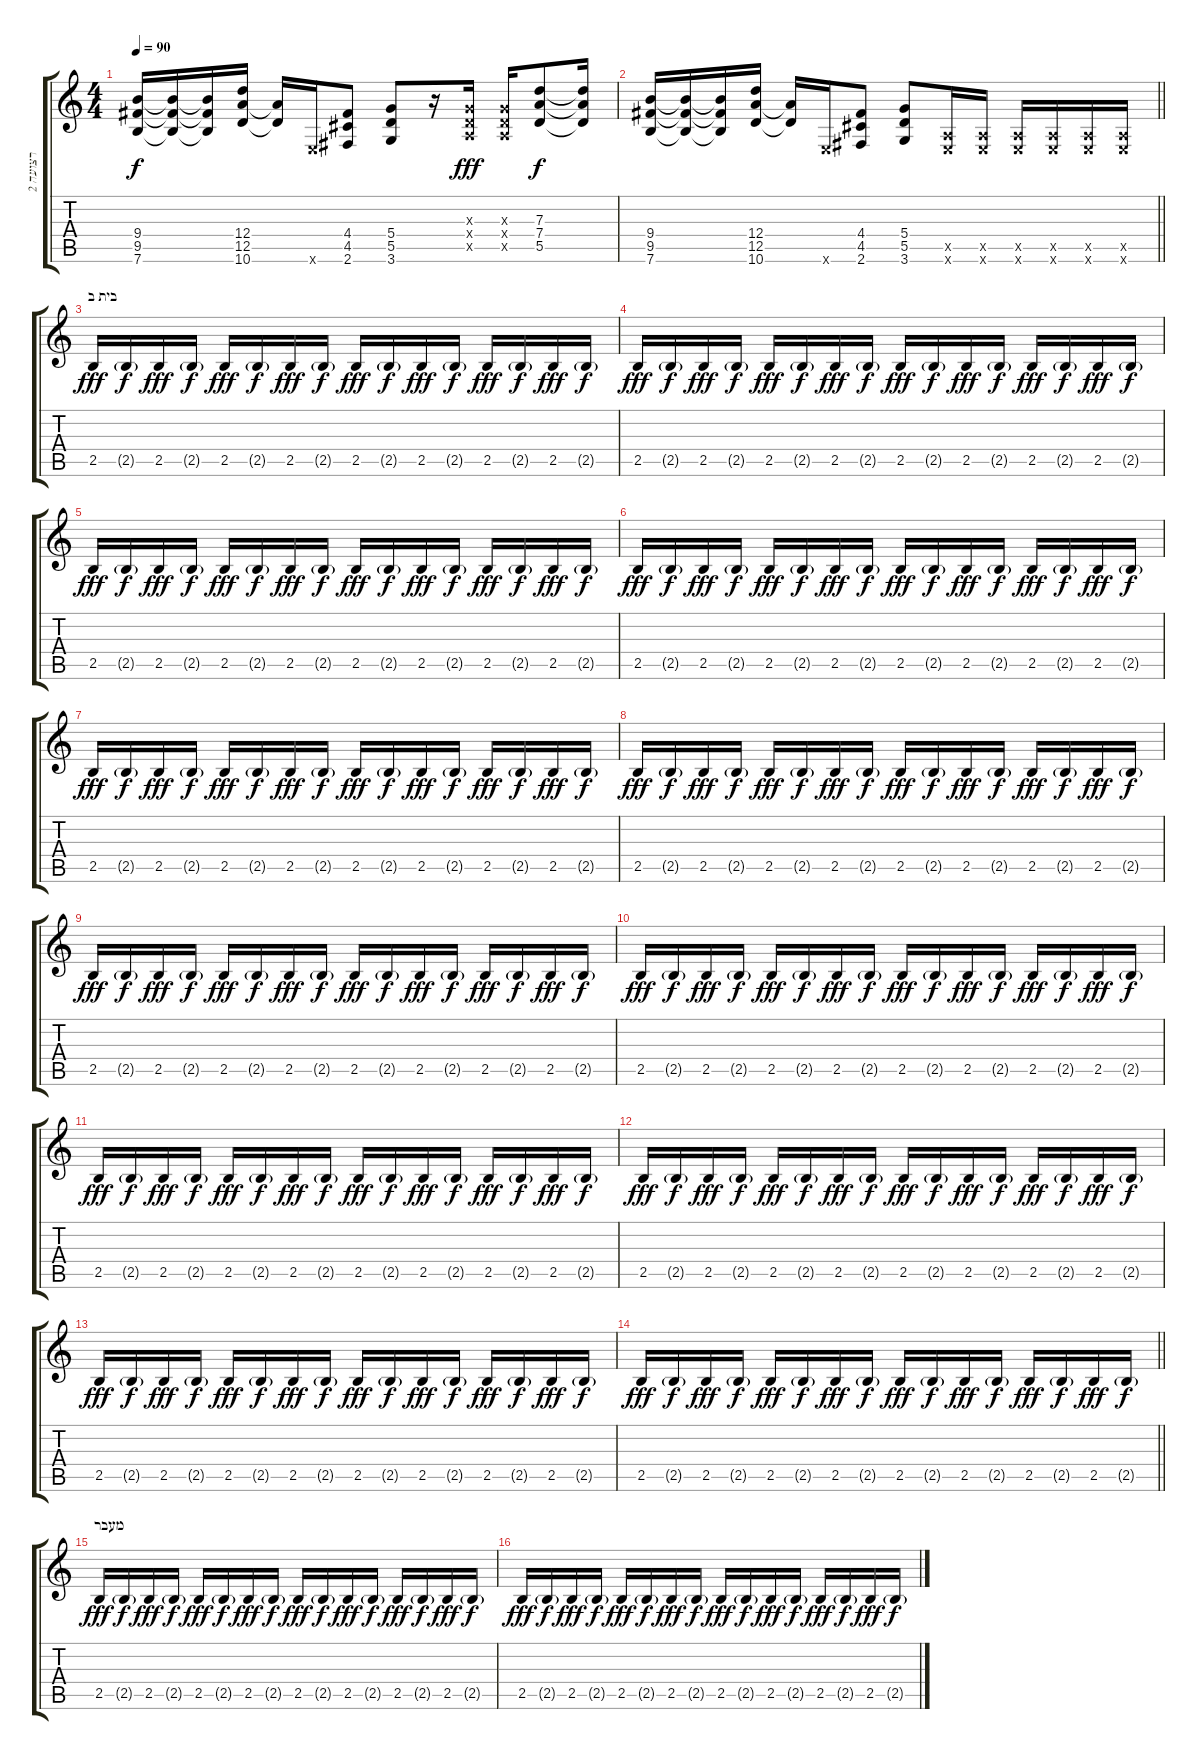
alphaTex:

\track ("רצועה 2" "רצועה 2") {instrument distortionguitar}
\staff {score tabs}
\tuning (E4 B3 G3 D3 A2 E2) {hide}
\ts (4 4)
\tempo 90
\clef g2
\ks c
(9.4 9.5 7.6).16{dy f} (9.4{t} 9.5{t} 7.6{t}).16 (9.4{t} 9.5{t} 7.6{t}).16 (12.4 12.5 10.6).16 (12.5{t} 10.6{t}).16 0.6{x}.16 (4.4 4.5 2.6).8 (5.4 5.5 3.6).8 r.16 (0.3{x} 0.4{x} 0.5{x}).16{dy fff} (0.3{x} 0.4{x} 0.5{x}).16 (7.3 7.4 5.5).8{dy f} (7.3{t} 7.4{t} 5.5{t}).16 |
\barLineRight lightlight
(9.4 9.5 7.6).16{volume 13 balance 8} (9.4{t} 9.5{t} 7.6{t}).16 (9.4{t} 9.5{t} 7.6{t}).16 (12.4 12.5 10.6).16 (12.5{t} 10.6{t}).16 0.6{x}.16 (4.4 4.5 2.6).8 (5.4 5.5 3.6).8 (0.5{x} 0.6{x}).16 (0.5{x} 0.6{x}).16 (0.5{x} 0.6{x}).16 (0.5{x} 0.6{x}).16 (0.5{x} 0.6{x}).16 (0.5{x} 0.6{x}).16 |
\section ("" "בית ב")
2.5.16{dy fff volume 9} 2.5{g}.16{dy f} 2.5.16{dy fff} 2.5{g}.16{dy f} 2.5.16{dy fff} 2.5{g}.16{dy f} 2.5.16{dy fff} 2.5{g}.16{dy f} 2.5.16{dy fff} 2.5{g}.16{dy f} 2.5.16{dy fff} 2.5{g}.16{dy f} 2.5.16{dy fff} 2.5{g}.16{dy f} 2.5.16{dy fff} 2.5{g}.16{dy f} |
2.5.16{dy fff} 2.5{g}.16{dy f} 2.5.16{dy fff} 2.5{g}.16{dy f} 2.5.16{dy fff} 2.5{g}.16{dy f} 2.5.16{dy fff} 2.5{g}.16{dy f} 2.5.16{dy fff} 2.5{g}.16{dy f} 2.5.16{dy fff} 2.5{g}.16{dy f} 2.5.16{dy fff} 2.5{g}.16{dy f} 2.5.16{dy fff} 2.5{g}.16{dy f} |
2.5.16{dy fff} 2.5{g}.16{dy f} 2.5.16{dy fff} 2.5{g}.16{dy f} 2.5.16{dy fff} 2.5{g}.16{dy f} 2.5.16{dy fff} 2.5{g}.16{dy f} 2.5.16{dy fff} 2.5{g}.16{dy f} 2.5.16{dy fff} 2.5{g}.16{dy f} 2.5.16{dy fff} 2.5{g}.16{dy f} 2.5.16{dy fff} 2.5{g}.16{dy f} |
2.5.16{dy fff} 2.5{g}.16{dy f} 2.5.16{dy fff} 2.5{g}.16{dy f} 2.5.16{dy fff} 2.5{g}.16{dy f} 2.5.16{dy fff} 2.5{g}.16{dy f} 2.5.16{dy fff} 2.5{g}.16{dy f} 2.5.16{dy fff} 2.5{g}.16{dy f} 2.5.16{dy fff} 2.5{g}.16{dy f} 2.5.16{dy fff} 2.5{g}.16{dy f} |
2.5.16{dy fff} 2.5{g}.16{dy f} 2.5.16{dy fff} 2.5{g}.16{dy f} 2.5.16{dy fff} 2.5{g}.16{dy f} 2.5.16{dy fff} 2.5{g}.16{dy f} 2.5.16{dy fff} 2.5{g}.16{dy f} 2.5.16{dy fff} 2.5{g}.16{dy f} 2.5.16{dy fff} 2.5{g}.16{dy f} 2.5.16{dy fff} 2.5{g}.16{dy f} |
2.5.16{dy fff} 2.5{g}.16{dy f} 2.5.16{dy fff} 2.5{g}.16{dy f} 2.5.16{dy fff} 2.5{g}.16{dy f} 2.5.16{dy fff} 2.5{g}.16{dy f} 2.5.16{dy fff} 2.5{g}.16{dy f} 2.5.16{dy fff} 2.5{g}.16{dy f} 2.5.16{dy fff} 2.5{g}.16{dy f} 2.5.16{dy fff} 2.5{g}.16{dy f} |
2.5.16{dy fff} 2.5{g}.16{dy f} 2.5.16{dy fff} 2.5{g}.16{dy f} 2.5.16{dy fff} 2.5{g}.16{dy f} 2.5.16{dy fff} 2.5{g}.16{dy f} 2.5.16{dy fff} 2.5{g}.16{dy f} 2.5.16{dy fff} 2.5{g}.16{dy f} 2.5.16{dy fff} 2.5{g}.16{dy f} 2.5.16{dy fff} 2.5{g}.16{dy f} |
2.5.16{dy fff} 2.5{g}.16{dy f} 2.5.16{dy fff} 2.5{g}.16{dy f} 2.5.16{dy fff} 2.5{g}.16{dy f} 2.5.16{dy fff} 2.5{g}.16{dy f} 2.5.16{dy fff} 2.5{g}.16{dy f} 2.5.16{dy fff} 2.5{g}.16{dy f} 2.5.16{dy fff} 2.5{g}.16{dy f} 2.5.16{dy fff} 2.5{g}.16{dy f} |
2.5.16{dy fff} 2.5{g}.16{dy f} 2.5.16{dy fff} 2.5{g}.16{dy f} 2.5.16{dy fff} 2.5{g}.16{dy f} 2.5.16{dy fff} 2.5{g}.16{dy f} 2.5.16{dy fff} 2.5{g}.16{dy f} 2.5.16{dy fff} 2.5{g}.16{dy f} 2.5.16{dy fff} 2.5{g}.16{dy f} 2.5.16{dy fff} 2.5{g}.16{dy f} |
2.5.16{dy fff} 2.5{g}.16{dy f} 2.5.16{dy fff} 2.5{g}.16{dy f} 2.5.16{dy fff} 2.5{g}.16{dy f} 2.5.16{dy fff} 2.5{g}.16{dy f} 2.5.16{dy fff} 2.5{g}.16{dy f} 2.5.16{dy fff} 2.5{g}.16{dy f} 2.5.16{dy fff} 2.5{g}.16{dy f} 2.5.16{dy fff} 2.5{g}.16{dy f} |
2.5.16{dy fff} 2.5{g}.16{dy f} 2.5.16{dy fff} 2.5{g}.16{dy f} 2.5.16{dy fff} 2.5{g}.16{dy f} 2.5.16{dy fff} 2.5{g}.16{dy f} 2.5.16{dy fff} 2.5{g}.16{dy f} 2.5.16{dy fff} 2.5{g}.16{dy f} 2.5.16{dy fff} 2.5{g}.16{dy f} 2.5.16{dy fff} 2.5{g}.16{dy f} |
\barLineRight lightlight
2.5.16{dy fff} 2.5{g}.16{dy f} 2.5.16{dy fff} 2.5{g}.16{dy f} 2.5.16{dy fff} 2.5{g}.16{dy f} 2.5.16{dy fff} 2.5{g}.16{dy f} 2.5.16{dy fff} 2.5{g}.16{dy f} 2.5.16{dy fff} 2.5{g}.16{dy f} 2.5.16{dy fff} 2.5{g}.16{dy f} 2.5.16{dy fff} 2.5{g}.16{dy f} |
\section ("" "מעבר")
2.5.16{dy fff} 2.5{g}.16{dy f} 2.5.16{dy fff} 2.5{g}.16{dy f} 2.5.16{dy fff} 2.5{g}.16{dy f} 2.5.16{dy fff} 2.5{g}.16{dy f} 2.5.16{dy fff} 2.5{g}.16{dy f} 2.5.16{dy fff} 2.5{g}.16{dy f} 2.5.16{dy fff} 2.5{g}.16{dy f} 2.5.16{dy fff} 2.5{g}.16{dy f} |
2.5.16{dy fff} 2.5{g}.16{dy f} 2.5.16{dy fff} 2.5{g}.16{dy f} 2.5.16{dy fff} 2.5{g}.16{dy f} 2.5.16{dy fff} 2.5{g}.16{dy f} 2.5.16{dy fff} 2.5{g}.16{dy f} 2.5.16{dy fff} 2.5{g}.16{dy f} 2.5.16{dy fff} 2.5{g}.16{dy f} 2.5.16{dy fff} 2.5{g}.16{dy f}
